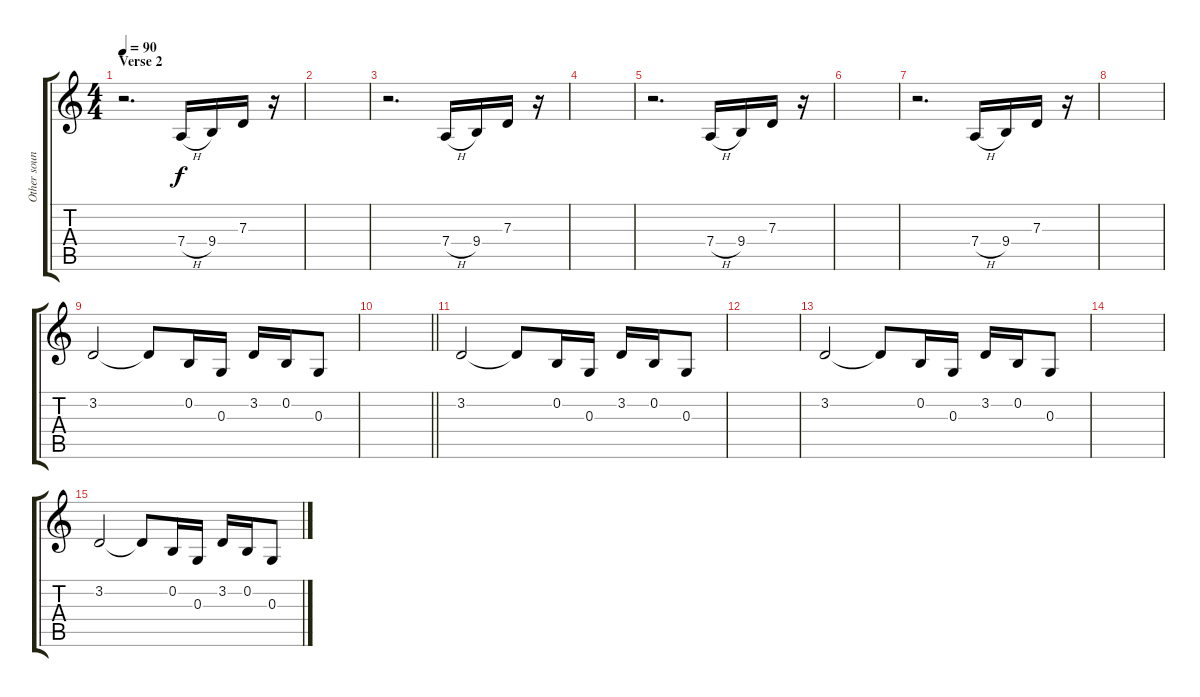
\track ("Other sounds" "Other soun") {instrument ocarina}
\staff {score tabs}
\tuning (E4 B3 G3 D3 A2 E2) {hide}
\ts (4 4)
\section ("" "Verse 2")
\tempo 90
\clef g2
\ks c
r.2{d dy f} 7.4{h}.16 9.4.16 7.3.16 r.16 |
|
r.2{d} 7.4{h}.16 9.4.16 7.3.16 r.16 |
|
r.2{d} 7.4{h}.16 9.4.16 7.3.16 r.16 |
|
r.2{d} 7.4{h}.16 9.4.16 7.3.16 r.16 |
|
3.2.2 3.2{t}.8 0.2.16 0.3.16 3.2.16 0.2.16 0.3.8 |
\barLineRight lightlight
|
3.2.2 3.2{t}.8 0.2.16 0.3.16 3.2.16 0.2.16 0.3.8 |
|
3.2.2 3.2{t}.8 0.2.16 0.3.16 3.2.16 0.2.16 0.3.8 |
|
3.2.2 3.2{t}.8 0.2.16 0.3.16 3.2.16 0.2.16 0.3.8
